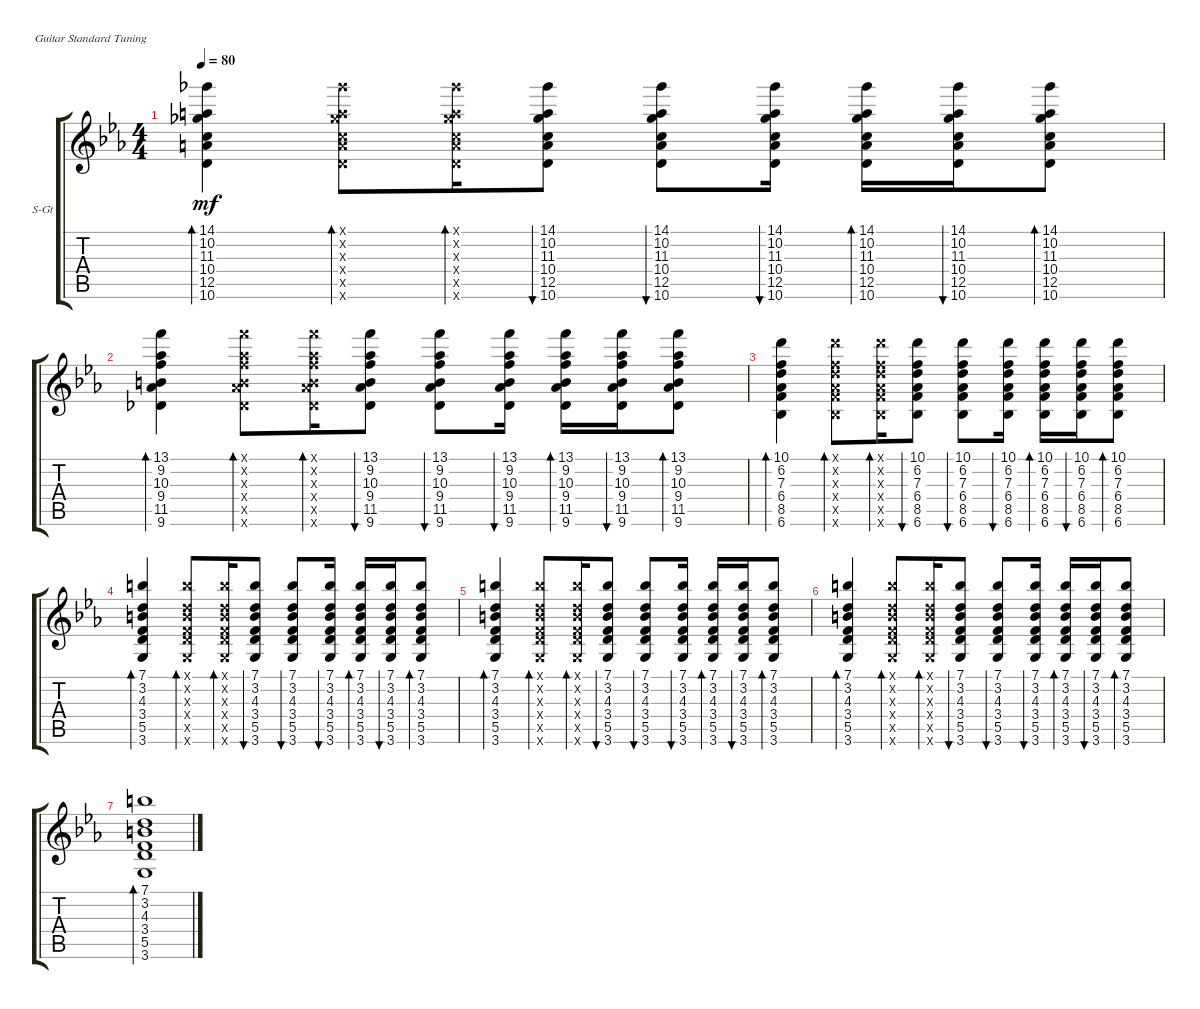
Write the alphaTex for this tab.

\defaultSystemsLayout 4
\bracketExtendMode groupsimilarinstruments
\firstSystemTrackNameOrientation horizontal
\otherSystemsTrackNameOrientation horizontal
\track ("Steel Guitar" "S-Gt") {instrument acousticguitarsteel}
\staff {score tabs}
\tuning (E4 B3 G3 D3 A2 E2)
\ts (4 4)
\tempo 80
\clef g2
\ks cminor
(10.6 12.5 10.4 11.3 10.2 14.1).4{bd 30 dy mf} (10.6{x} 12.5{x} 10.4{x} 11.3{x} 10.2{x} 14.1{x}).8{bd 30} (10.6{x} 12.5{x} 10.4{x} 11.3{x} 10.2{x} 14.1{x}).16{bd 30} (10.6 12.5 10.4 11.3 10.2 14.1).8{bu 30} (10.6 12.5 10.4 11.3 10.2 14.1).8{bu 30} (10.6 12.5 10.4 11.3 10.2 14.1).16{bu 30} (10.6 12.5 10.4 11.3 10.2 14.1).16{bd 30} (10.6 12.5 10.4 11.3 10.2 14.1).16{bu 30} (10.6 12.5 10.4 11.3 10.2 14.1).8{bd 30} |
(9.6 11.5 9.4 10.3 9.2 13.1).4{bd 30} (9.6{x} 11.5{x} 9.4{x} 10.3{x} 9.2{x} 13.1{x}).8{bd 30} (9.6{x} 11.5{x} 9.4{x} 10.3{x} 9.2{x} 13.1{x}).16{bd 30} (9.6 11.5 9.4 10.3 9.2 13.1).8{bu 30} (9.6 11.5 9.4 10.3 9.2 13.1).8{bu 30} (9.6 11.5 9.4 10.3 9.2 13.1).16{bu 30} (9.6 11.5 9.4 10.3 9.2 13.1).16{bd 30} (9.6 11.5 9.4 10.3 9.2 13.1).16{bu 30} (9.6 11.5 9.4 10.3 9.2 13.1).8{bd 30} |
(6.6 8.5 6.4 7.3 6.2 10.1).4{bd 30} (6.6{x} 8.5{x} 6.4{x} 7.3{x} 6.2{x} 10.1{x}).8{bd 30} (6.6{x} 8.5{x} 6.4{x} 7.3{x} 6.2{x} 10.1{x}).16{bd 30} (6.6 8.5 6.4 7.3 6.2 10.1).8{bu 30} (6.6 8.5 6.4 7.3 6.2 10.1).8{bu 30} (6.6 8.5 6.4 7.3 6.2 10.1).16{bu 30} (6.6 8.5 6.4 7.3 6.2 10.1).16{bd 30} (6.6 8.5 6.4 7.3 6.2 10.1).16{bu 30} (6.6 8.5 6.4 7.3 6.2 10.1).8{bd 30} |
(3.6 5.5 3.4 4.3 3.2 7.1).4{bd 30} (3.6{x} 5.5{x} 3.4{x} 4.3{x} 3.2{x} 7.1{x}).8{bd 30} (3.6{x} 5.5{x} 3.4{x} 4.3{x} 3.2{x} 7.1{x}).16{bd 30} (3.6 5.5 3.4 4.3 3.2 7.1).8{bu 30} (3.6 5.5 3.4 4.3 3.2 7.1).8{bu 30} (3.6 5.5 3.4 4.3 3.2 7.1).16{bu 30} (3.6 5.5 3.4 4.3 3.2 7.1).16{bd 30} (3.6 5.5 3.4 4.3 3.2 7.1).16{bu 30} (3.6 5.5 3.4 4.3 3.2 7.1).8{bd 30} |
(3.6 5.5 3.4 4.3 3.2 7.1).4{bd 30} (3.6{x} 5.5{x} 3.4{x} 4.3{x} 3.2{x} 7.1{x}).8{bd 30} (3.6{x} 5.5{x} 3.4{x} 4.3{x} 3.2{x} 7.1{x}).16{bd 30} (3.6 5.5 3.4 4.3 3.2 7.1).8{bu 30} (3.6 5.5 3.4 4.3 3.2 7.1).8{bu 30} (3.6 5.5 3.4 4.3 3.2 7.1).16{bu 30} (3.6 5.5 3.4 4.3 3.2 7.1).16{bd 30} (3.6 5.5 3.4 4.3 3.2 7.1).16{bu 30} (3.6 5.5 3.4 4.3 3.2 7.1).8{bd 30} |
(3.6 5.5 3.4 4.3 3.2 7.1).4{bd 30} (3.6{x} 5.5{x} 3.4{x} 4.3{x} 3.2{x} 7.1{x}).8{bd 30} (3.6{x} 5.5{x} 3.4{x} 4.3{x} 3.2{x} 7.1{x}).16{bd 30} (3.6 5.5 3.4 4.3 3.2 7.1).8{bu 30} (3.6 5.5 3.4 4.3 3.2 7.1).8{bu 30} (3.6 5.5 3.4 4.3 3.2 7.1).16{bu 30} (3.6 5.5 3.4 4.3 3.2 7.1).16{bd 30} (3.6 5.5 3.4 4.3 3.2 7.1).16{bu 30} (3.6 5.5 3.4 4.3 3.2 7.1).8{bd 30} |
(3.6 5.5 3.4 4.3 3.2 7.1).1{bd 30}
